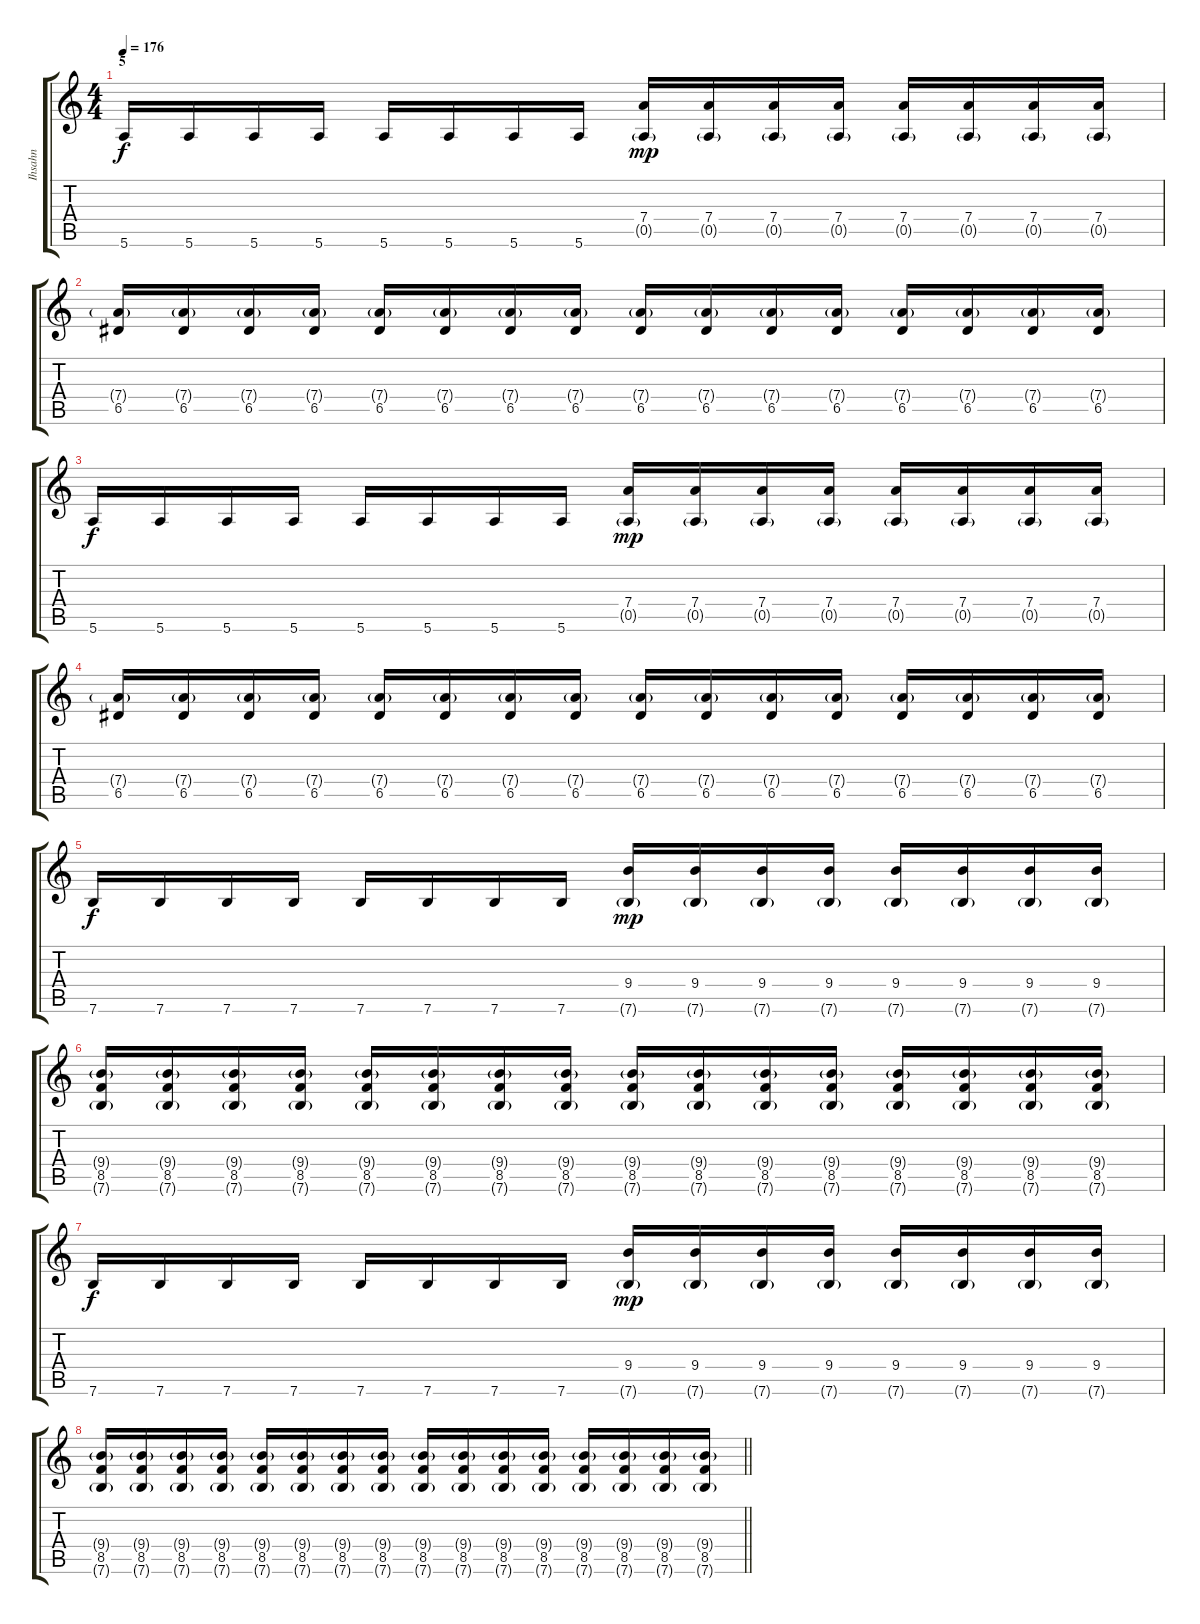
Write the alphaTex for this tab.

\track ("Ihsahn" "Ihsahn") {instrument distortionguitar}
\staff {score tabs}
\tuning (E4 B3 G3 D3 A2 E2) {hide}
\ts (4 4)
\section ("" "5")
\tempo 176
\clef g2
\ks c
5.6.16{dy f} 5.6.16 5.6.16 5.6.16 5.6.16 5.6.16 5.6.16 5.6.16 (7.4 0.5{g}).16{dy mp} (7.4 0.5{g}).16 (7.4 0.5{g}).16 (7.4 0.5{g}).16 (7.4 0.5{g}).16 (7.4 0.5{g}).16 (7.4 0.5{g}).16 (7.4 0.5{g}).16 |
(7.4{g} 6.5).16 (7.4{g} 6.5).16 (7.4{g} 6.5).16 (7.4{g} 6.5).16 (7.4{g} 6.5).16 (7.4{g} 6.5).16 (7.4{g} 6.5).16 (7.4{g} 6.5).16 (7.4{g} 6.5).16 (7.4{g} 6.5).16 (7.4{g} 6.5).16 (7.4{g} 6.5).16 (7.4{g} 6.5).16 (7.4{g} 6.5).16 (7.4{g} 6.5).16 (7.4{g} 6.5).16 |
5.6.16{dy f} 5.6.16 5.6.16 5.6.16 5.6.16 5.6.16 5.6.16 5.6.16 (7.4 0.5{g}).16{dy mp} (7.4 0.5{g}).16 (7.4 0.5{g}).16 (7.4 0.5{g}).16 (7.4 0.5{g}).16 (7.4 0.5{g}).16 (7.4 0.5{g}).16 (7.4 0.5{g}).16 |
(7.4{g} 6.5).16 (7.4{g} 6.5).16 (7.4{g} 6.5).16 (7.4{g} 6.5).16 (7.4{g} 6.5).16 (7.4{g} 6.5).16 (7.4{g} 6.5).16 (7.4{g} 6.5).16 (7.4{g} 6.5).16 (7.4{g} 6.5).16 (7.4{g} 6.5).16 (7.4{g} 6.5).16 (7.4{g} 6.5).16 (7.4{g} 6.5).16 (7.4{g} 6.5).16 (7.4{g} 6.5).16 |
7.6.16{dy f} 7.6.16 7.6.16 7.6.16 7.6.16 7.6.16 7.6.16 7.6.16 (9.4 7.6{g}).16{dy mp} (9.4 7.6{g}).16 (9.4 7.6{g}).16 (9.4 7.6{g}).16 (9.4 7.6{g}).16 (9.4 7.6{g}).16 (9.4 7.6{g}).16 (9.4 7.6{g}).16 |
(9.4{g} 8.5 7.6{g}).16 (9.4{g} 8.5 7.6{g}).16 (9.4{g} 8.5 7.6{g}).16 (9.4{g} 8.5 7.6{g}).16 (9.4{g} 8.5 7.6{g}).16 (9.4{g} 8.5 7.6{g}).16 (9.4{g} 8.5 7.6{g}).16 (9.4{g} 8.5 7.6{g}).16 (9.4{g} 8.5 7.6{g}).16 (9.4{g} 8.5 7.6{g}).16 (9.4{g} 8.5 7.6{g}).16 (9.4{g} 8.5 7.6{g}).16 (9.4{g} 8.5 7.6{g}).16 (9.4{g} 8.5 7.6{g}).16 (9.4{g} 8.5 7.6{g}).16 (9.4{g} 8.5 7.6{g}).16 |
7.6.16{dy f} 7.6.16 7.6.16 7.6.16 7.6.16 7.6.16 7.6.16 7.6.16 (9.4 7.6{g}).16{dy mp} (9.4 7.6{g}).16 (9.4 7.6{g}).16 (9.4 7.6{g}).16 (9.4 7.6{g}).16 (9.4 7.6{g}).16 (9.4 7.6{g}).16 (9.4 7.6{g}).16 |
\barLineRight lightlight
(9.4{g} 8.5 7.6{g}).16 (9.4{g} 8.5 7.6{g}).16 (9.4{g} 8.5 7.6{g}).16 (9.4{g} 8.5 7.6{g}).16 (9.4{g} 8.5 7.6{g}).16 (9.4{g} 8.5 7.6{g}).16 (9.4{g} 8.5 7.6{g}).16 (9.4{g} 8.5 7.6{g}).16 (9.4{g} 8.5 7.6{g}).16 (9.4{g} 8.5 7.6{g}).16 (9.4{g} 8.5 7.6{g}).16 (9.4{g} 8.5 7.6{g}).16 (9.4{g} 8.5 7.6{g}).16 (9.4{g} 8.5 7.6{g}).16 (9.4{g} 8.5 7.6{g}).16 (9.4{g} 8.5 7.6{g}).16
